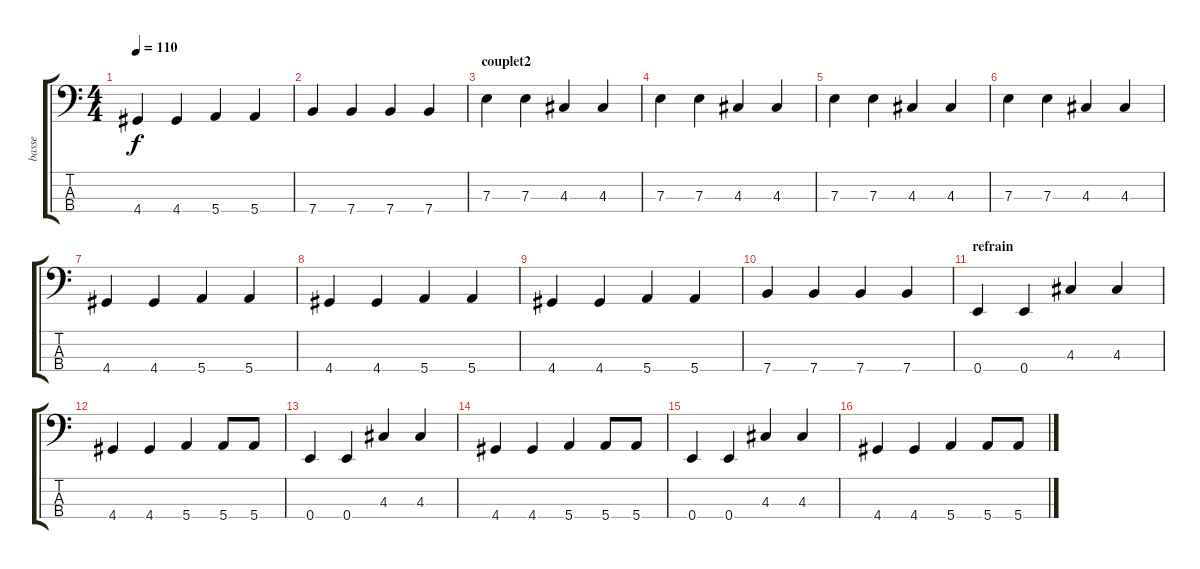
\track ("basse" "basse") {instrument electricbassfinger}
\staff {score tabs}
\tuning (G2 D2 A1 E1) {hide}
\ts (4 4)
\tempo 110
\clef f4
\ks c
4.4.4{dy f} 4.4.4 5.4.4 5.4.4 |
7.4.4 7.4.4 7.4.4 7.4.4 |
\section ("" "couplet2")
7.3.4 7.3.4 4.3.4 4.3.4 |
7.3.4 7.3.4 4.3.4 4.3.4 |
7.3.4 7.3.4 4.3.4 4.3.4 |
7.3.4 7.3.4 4.3.4 4.3.4 |
4.4.4 4.4.4 5.4.4 5.4.4 |
4.4.4 4.4.4 5.4.4 5.4.4 |
4.4.4 4.4.4 5.4.4 5.4.4 |
7.4.4 7.4.4 7.4.4 7.4.4 |
\section ("" "refrain")
0.4.4 0.4.4 4.3.4 4.3.4 |
4.4.4 4.4.4 5.4.4 5.4.8 5.4.8 |
0.4.4 0.4.4 4.3.4 4.3.4 |
4.4.4 4.4.4 5.4.4 5.4.8 5.4.8 |
0.4.4 0.4.4 4.3.4 4.3.4 |
4.4.4 4.4.4 5.4.4 5.4.8 5.4.8
